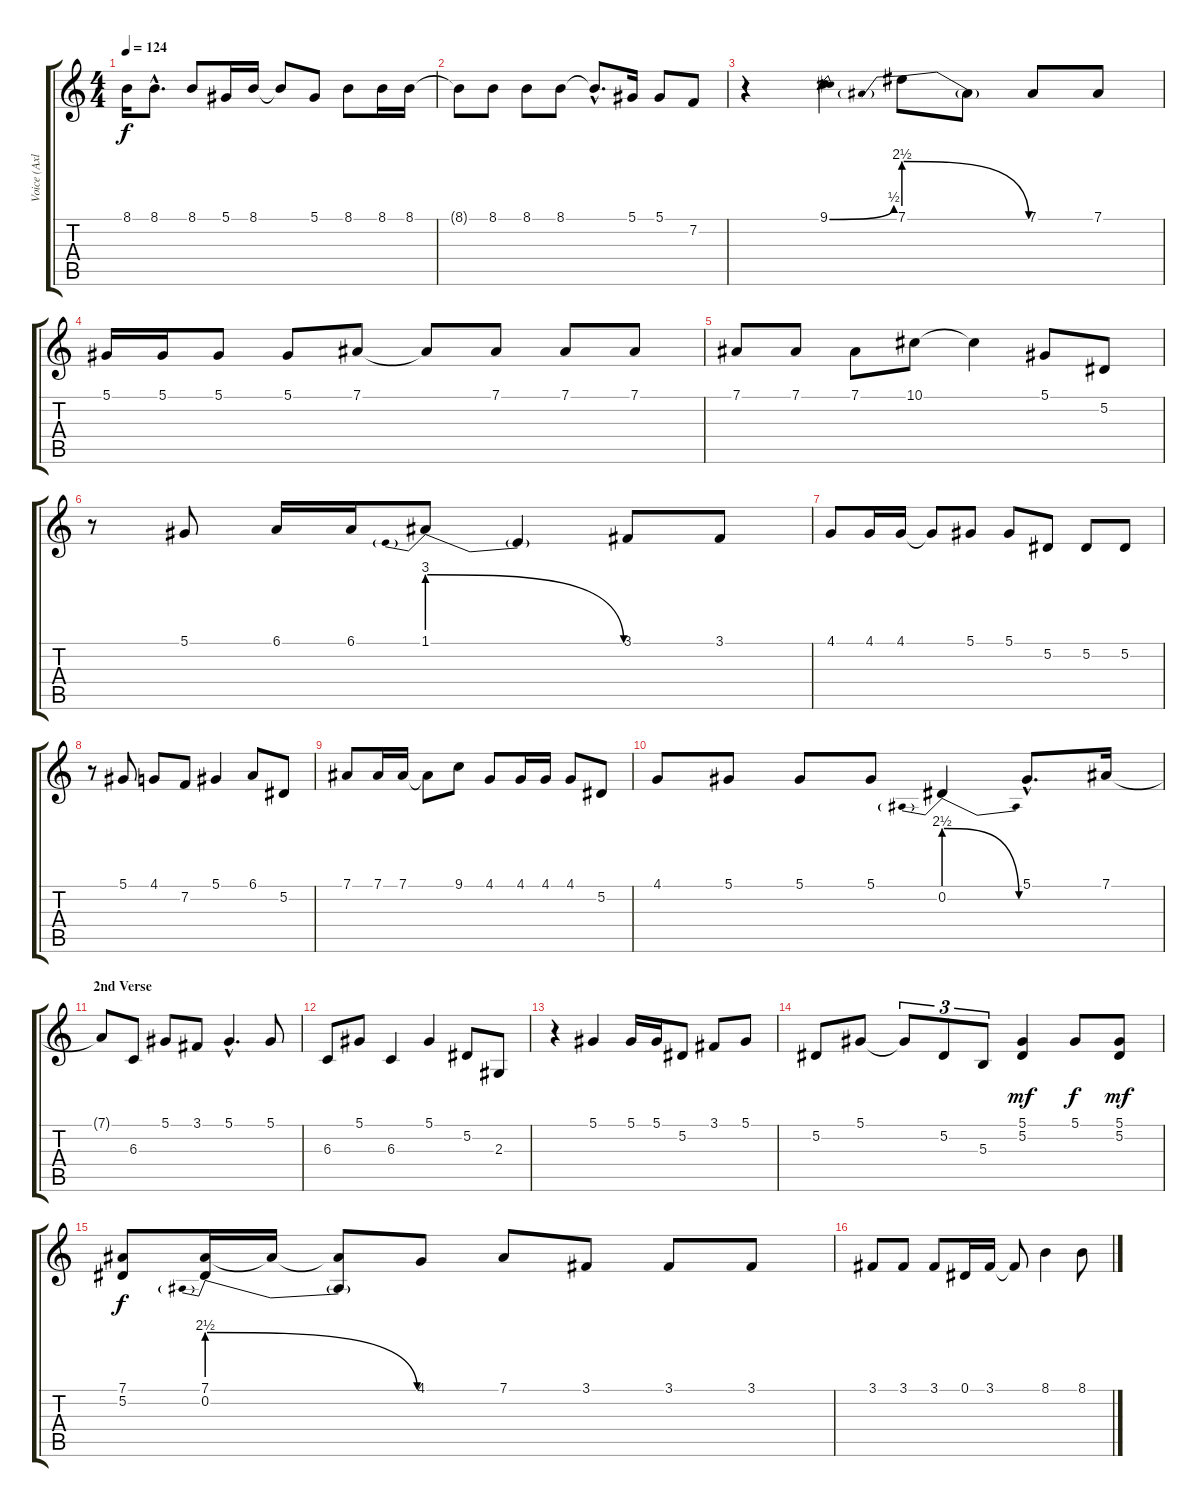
\track ("Voice (Axl)" "Voice (Axl") {instrument lead2sawtooth}
\staff {score tabs}
\tuning (Eb4 Bb3 Gb3 Db3 Ab2 Eb2) {hide}
\ts (4 4)
\tempo 124
\clef g2
\ks c
8.1.16{dy f} 8.1{hac}.8{d} 8.1.8 5.1.16 8.1.16 8.1{t}.8 5.1.8 8.1.8 8.1.16 8.1.16 |
8.1{t}.8 8.1.8 8.1.8 8.1.8 8.1{hac t}.8{d} 5.1.16 5.1.8 7.2.8 |
r.4 9.1{be (bend 0 0 60 2)}.4 7.1{be (prebendrelease 0 10 60 0)}.8 7.1{t}.8 7.1.8 7.1.8 |
5.1.16 5.1.16 5.1.8 5.1.8 7.1.8 7.1{t}.8 7.1.8 7.1.8 7.1.8 |
7.1.8 7.1.8 7.1.8 10.1.8 10.1{t}.4 5.1.8 5.2.8 |
r.8 5.1.8 6.1.16 6.1.16 1.1{be (prebendrelease 0 12 60 0)}.8 1.1{t}.4 3.1.8 3.1.8 |
4.1.8 4.1.16 4.1.16 4.1{t}.8 5.1.8 5.1.8 5.2.8 5.2.8 5.2.8 |
r.8 5.1.8 4.1.8 7.2.8 5.1.4 6.1.8 5.2.8 |
7.1.8 7.1.16 7.1.16 7.1{t}.8 9.1.8 4.1.8 4.1.16 4.1.16 4.1.8 5.2.8 |
4.1.8 5.1.8 5.1.8 5.1.8 0.2{be (prebendrelease 0 10 60 0)}.4 5.1{hac}.8{d} 7.1.16 |
\section ("" "2nd Verse")
7.1{t}.8 6.3.8 5.1.8 3.1.8 5.1{hac}.4{d} 5.1.8 |
6.3.8 5.1.8 6.3.4 5.1.4 5.2.8 2.3.8 |
r.4 5.1.4 5.1.16 5.1.16 5.2.8 3.1.8 5.1.8 |
5.2.8 5.1.8 5.1{t}.8{tu (3 2)} 5.2.8{tu (3 2)} 5.3.8{tu (3 2)} (5.1 5.2).4{dy mf} 5.1.8{dy f} (5.1 5.2).8{dy mf} |
(7.1 5.2).8{dy f} (7.1 0.2{be (prebendrelease 0 10 60 0)}).16 7.1{t}.16 (7.1{t} 0.2{t}).8 4.1.8 7.1.8 3.1.8 3.1.8 3.1.8 |
3.1.8 3.1.8 3.1.8 0.1.16 3.1.16 3.1{t}.8 8.1.4 8.1.8
